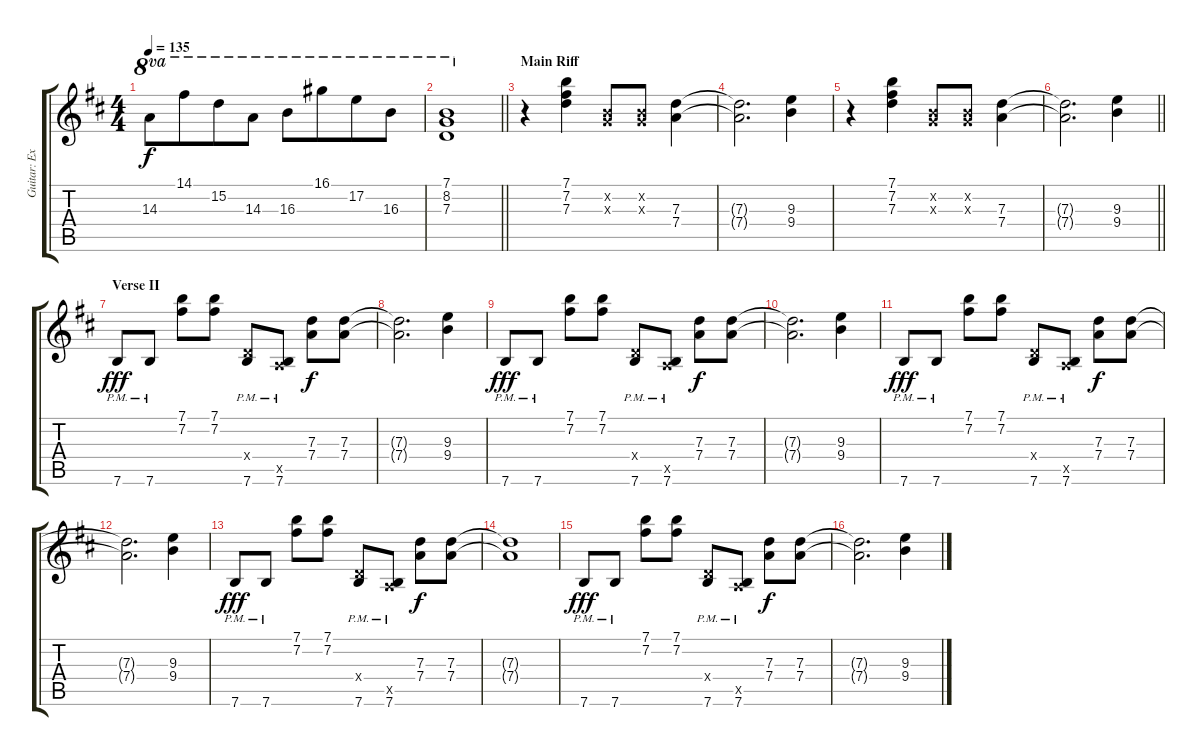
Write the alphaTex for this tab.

\track ("Guitar: Extra" "Guitar: Ex") {instrument electricguitarclean}
\staff {score tabs}
\tuning (E4 B3 G3 D3 A2 E2) {hide}
\ts (4 4)
\tempo 135
\clef g2
\ks d
14.3.8{ot 8va dy f} 14.1.8{ot 8va beam merge} 15.2.8{ot 8va} 14.3.8{ot 8va} 16.3.8{ot 8va} 16.1.8{ot 8va beam merge} 17.2.8{ot 8va} 16.3.8{ot 8va} |
\barLineRight lightlight
(7.1 8.2 7.3).1{ot 8va} |
\section ("" "Main Riff")
r.4 (7.1 7.2 7.3).4 (0.2{x} 0.3{x}).8 (0.2{x} 0.3{x}).8 (7.3 7.4).4 |
(7.3{t} 7.4{t}).2{d} (9.3 9.4).4 |
r.4 (7.1 7.2 7.3).4 (0.2{x} 0.3{x}).8 (0.2{x} 0.3{x}).8 (7.3 7.4).4 |
\barLineRight lightlight
(7.3{t} 7.4{t}).2{d} (9.3 9.4).4 |
\section ("" "Verse II")
7.6{pm}.8{dy fff} 7.6{pm}.8 (7.1 7.2).8 (7.1 7.2).8 (0.4{x} 7.6{pm}).8 (0.5{x} 7.6{pm}).8 (7.3 7.4).8{dy f} (7.3 7.4).8 |
(7.3{t} 7.4{t}).2{d} (9.3 9.4).4 |
7.6{pm}.8{dy fff} 7.6{pm}.8 (7.1 7.2).8 (7.1 7.2).8 (0.4{x} 7.6{pm}).8 (0.5{x} 7.6{pm}).8 (7.3 7.4).8{dy f} (7.3 7.4).8 |
(7.3{t} 7.4{t}).2{d} (9.3 9.4).4 |
7.6{pm}.8{dy fff} 7.6{pm}.8 (7.1 7.2).8 (7.1 7.2).8 (0.4{x} 7.6{pm}).8 (0.5{x} 7.6{pm}).8 (7.3 7.4).8{dy f} (7.3 7.4).8 |
(7.3{t} 7.4{t}).2{d} (9.3 9.4).4 |
7.6{pm}.8{dy fff} 7.6{pm}.8 (7.1 7.2).8 (7.1 7.2).8 (0.4{x} 7.6{pm}).8 (0.5{x} 7.6{pm}).8 (7.3 7.4).8{dy f} (7.3 7.4).8 |
(7.3{t} 7.4{t}).1 |
7.6{pm}.8{dy fff} 7.6{pm}.8 (7.1 7.2).8 (7.1 7.2).8 (0.4{x} 7.6{pm}).8 (0.5{x} 7.6{pm}).8 (7.3 7.4).8{dy f} (7.3 7.4).8 |
(7.3{t} 7.4{t}).2{d} (9.3 9.4).4
